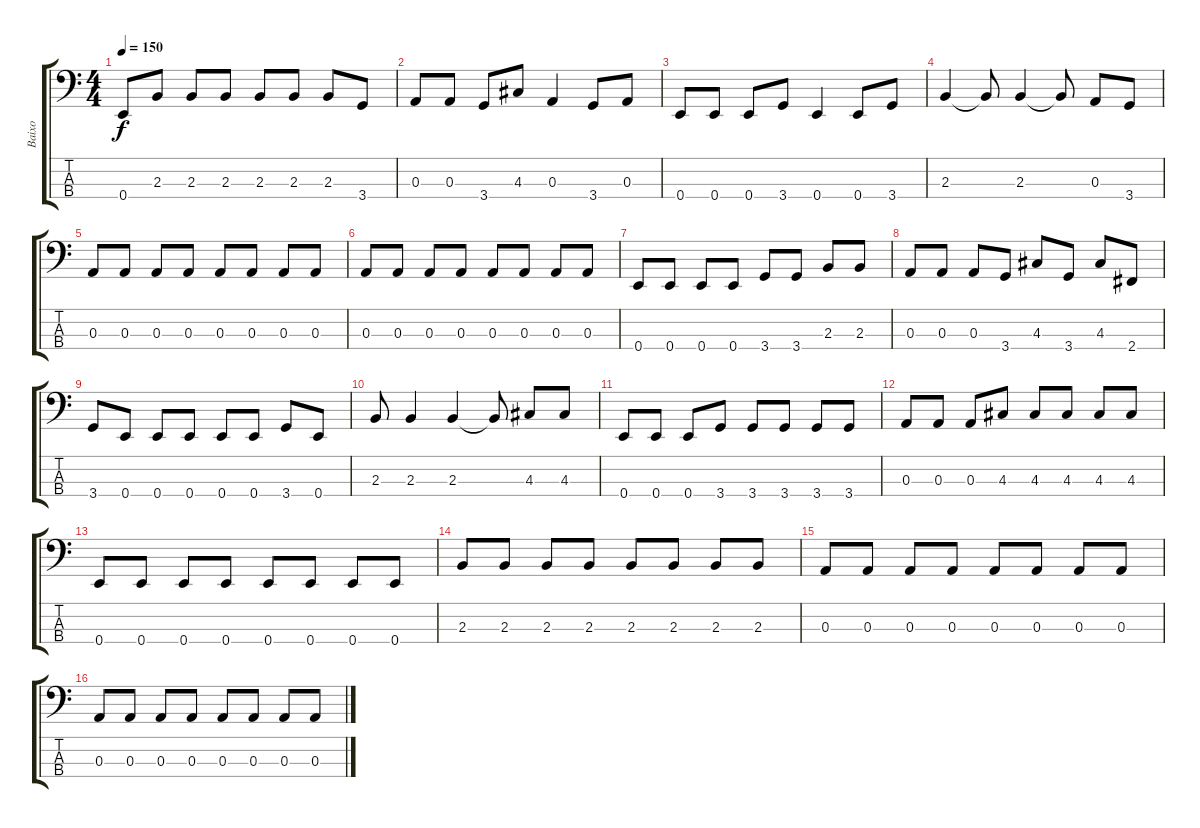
\track ("Baixo" "Baixo") {instrument electricbassfinger}
\staff {score tabs}
\tuning (G2 D2 A1 E1) {hide}
\ts (4 4)
\tempo 150
\clef f4
\ks c
0.4.8{dy f} 2.3.8 2.3.8 2.3.8 2.3.8 2.3.8 2.3.8 3.4.8 |
0.3.8 0.3.8 3.4.8 4.3.8 0.3.4 3.4.8 0.3.8 |
0.4.8 0.4.8 0.4.8 3.4.8 0.4.4 0.4.8 3.4.8 |
2.3.4 2.3{t}.8 2.3.4 2.3{t}.8 0.3.8 3.4.8 |
0.3.8 0.3.8 0.3.8 0.3.8 0.3.8 0.3.8 0.3.8 0.3.8 |
0.3.8 0.3.8 0.3.8 0.3.8 0.3.8 0.3.8 0.3.8 0.3.8 |
0.4.8 0.4.8 0.4.8 0.4.8 3.4.8 3.4.8 2.3.8 2.3.8 |
0.3.8 0.3.8 0.3.8 3.4.8 4.3.8 3.4.8 4.3.8 2.4.8 |
3.4.8 0.4.8 0.4.8 0.4.8 0.4.8 0.4.8 3.4.8 0.4.8 |
2.3.8 2.3.4 2.3.4 2.3{t}.8 4.3.8 4.3.8 |
0.4.8 0.4.8 0.4.8 3.4.8 3.4.8 3.4.8 3.4.8 3.4.8 |
0.3.8 0.3.8 0.3.8 4.3.8 4.3.8 4.3.8 4.3.8 4.3.8 |
0.4.8 0.4.8 0.4.8 0.4.8 0.4.8 0.4.8 0.4.8 0.4.8 |
2.3.8 2.3.8 2.3.8 2.3.8 2.3.8 2.3.8 2.3.8 2.3.8 |
0.3.8 0.3.8 0.3.8 0.3.8 0.3.8 0.3.8 0.3.8 0.3.8 |
0.3.8 0.3.8 0.3.8 0.3.8 0.3.8 0.3.8 0.3.8 0.3.8
